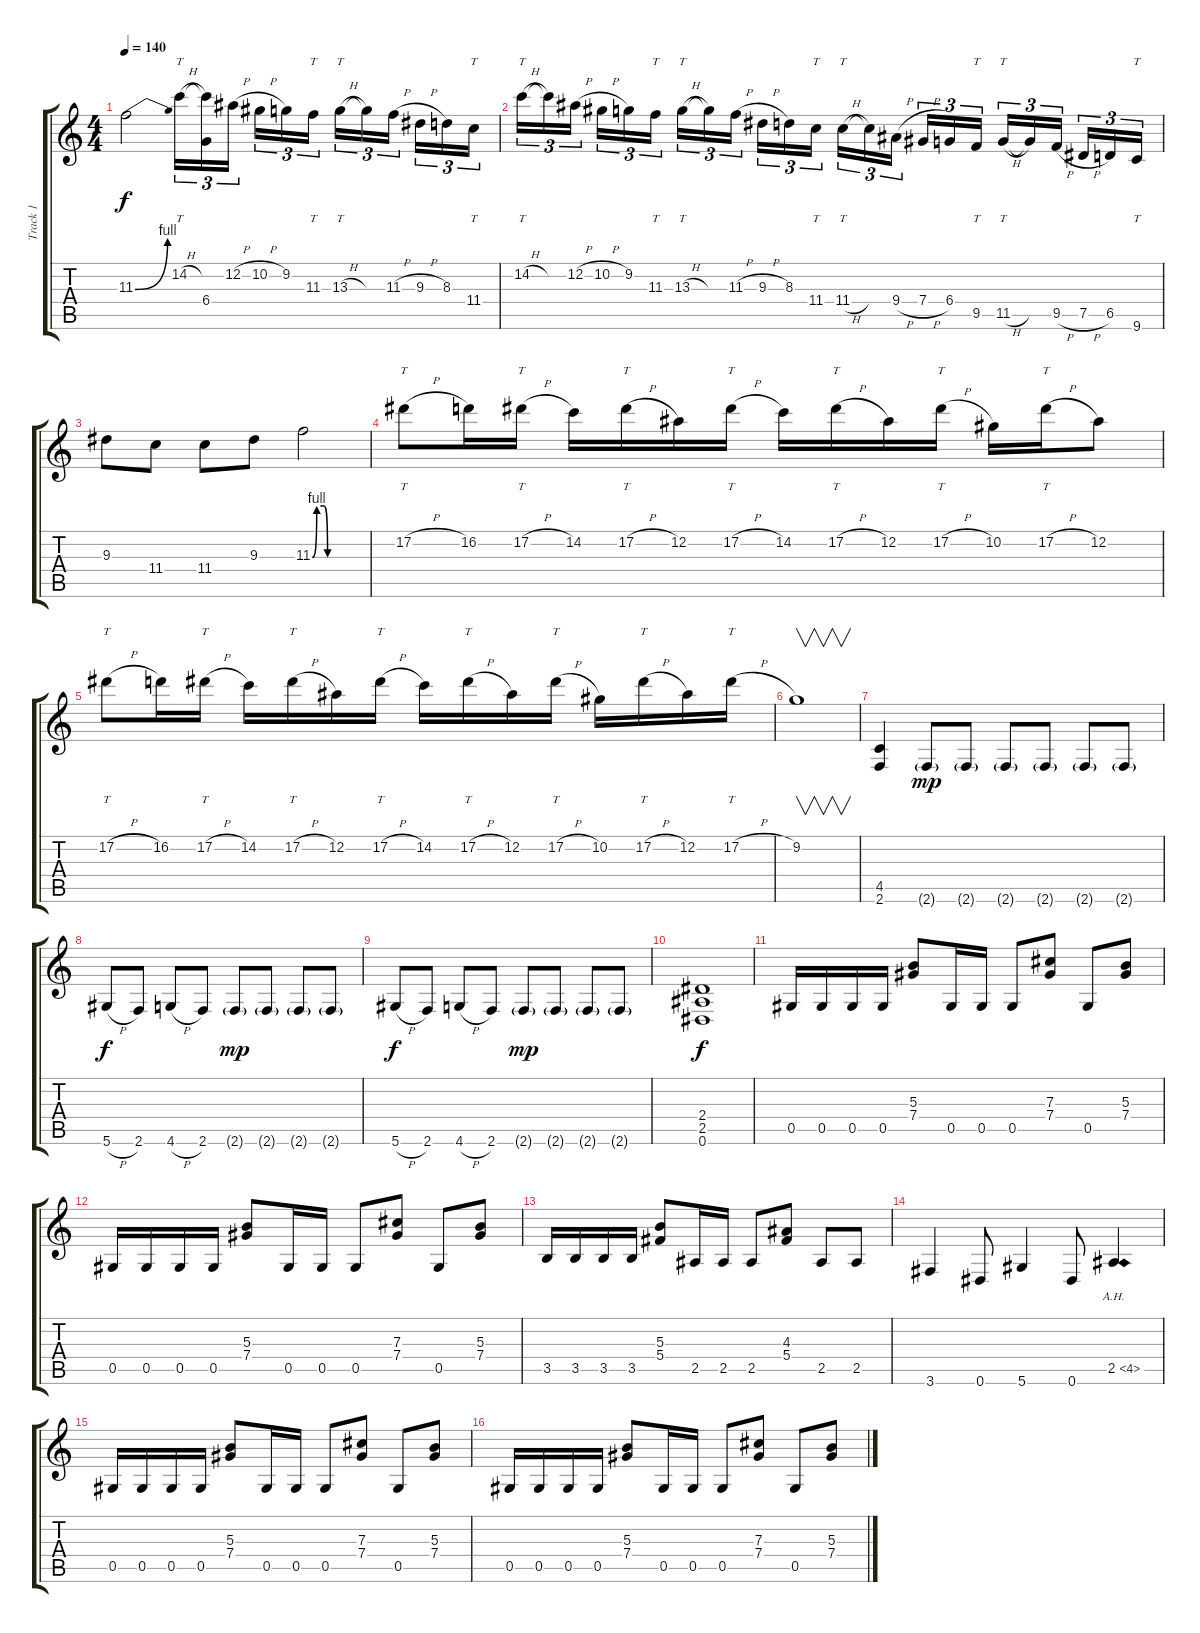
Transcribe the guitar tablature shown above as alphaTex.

\track ("Track 1" "Track 1") {instrument distortionguitar}
\staff {score tabs}
\tuning (Eb4 Bb3 Gb3 Db3 Ab2 Eb2) {hide}
\ts (4 4)
\tempo 140
\clef g2
\ks c
11.3{be (bend 0 0 60 4)}.2{dy f} 14.2{h}.16{tt tu (3 2)} (14.2{t} 6.4{t}).16{tu (3 2)} 12.2{h}.16{tu (3 2)} 10.2{h}.16{tu (3 2)} 9.2.16{tu (3 2)} 11.3.16{tt tu (3 2)} 13.3{h}.16{tt tu (3 2)} 13.3{t}.16{tu (3 2)} 11.3{h}.16{tu (3 2)} 9.3{h}.16{tu (3 2)} 8.3.16{tu (3 2)} 11.4.16{tt tu (3 2)} |
14.2{h}.16{tt tu (3 2)} 14.2{t}.16{tu (3 2)} 12.2{h}.16{tu (3 2)} 10.2{h}.16{tu (3 2)} 9.2.16{tu (3 2)} 11.3.16{tt tu (3 2)} 13.3{h}.16{tt tu (3 2)} 13.3{t}.16{tu (3 2)} 11.3{h}.16{tu (3 2)} 9.3{h}.16{tu (3 2)} 8.3.16{tu (3 2)} 11.4.16{tt tu (3 2)} 11.4{h}.16{tt tu (3 2)} 11.4{t}.16{tu (3 2)} 9.4{h}.16{tu (3 2)} 7.4{h}.16{tu (3 2)} 6.4.16{tu (3 2)} 9.5.16{tt tu (3 2)} 11.5{h}.16{tt tu (3 2)} 11.5{t}.16{tu (3 2)} 9.5{h}.16{tu (3 2)} 7.5{h}.16{tu (3 2)} 6.5.16{tu (3 2)} 9.6.16{tt tu (3 2)} |
9.3.8 11.4.8 11.4.8 9.3.8 11.3{be (custom 0 0 5 4 13 4 17 0 30 0 45 0 60 0)}.2 |
17.2{h}.8{tt} 16.2.16 17.2{h}.16{tt} 14.2.16 17.2{h}.16{tt} 12.2.16 17.2{h}.16{tt} 14.2.16 17.2{h}.16{tt} 12.2.16 17.2{h}.16{tt} 10.2.16 17.2{h}.16{tt} 12.2.8 |
17.2{h}.8{tt} 16.2.16 17.2{h}.16{tt} 14.2.16 17.2{h}.16{tt} 12.2.16 17.2{h}.16{tt} 14.2.16 17.2{h}.16{tt} 12.2.16 17.2{h}.16{tt} 10.2.16 17.2{h}.16{tt} 12.2.16 17.2{h}.16{tt} |
9.2.1{v} |
(4.5 2.6).4 2.6{g}.8{dy mp} 2.6{g}.8 2.6{g}.8 2.6{g}.8 2.6{g}.8 2.6{g}.8 |
5.6{h}.8{dy f} 2.6.8 4.6{h}.8 2.6.8 2.6{g}.8{dy mp} 2.6{g}.8 2.6{g}.8 2.6{g}.8 |
5.6{h}.8{dy f} 2.6.8 4.6{h}.8 2.6.8 2.6{g}.8{dy mp} 2.6{g}.8 2.6{g}.8 2.6{g}.8 |
(2.4 2.5 0.6).1{dy f} |
0.5.16 0.5.16 0.5.16 0.5.16 (5.3 7.4).8 0.5.16 0.5.16 0.5.8 (7.3 7.4).8 0.5.8 (5.3 7.4).8 |
0.5.16 0.5.16 0.5.16 0.5.16 (5.3 7.4).8 0.5.16 0.5.16 0.5.8 (7.3 7.4).8 0.5.8 (5.3 7.4).8 |
3.5.16 3.5.16 3.5.16 3.5.16 (5.3 5.4).8 2.5.16 2.5.16 2.5.8 (4.3 5.4).8 2.5.8 2.5.8 |
3.6.4 0.6.8 5.6.4 0.6.8 2.5{ah 2}.4 |
0.5.16 0.5.16 0.5.16 0.5.16 (5.3 7.4).8 0.5.16 0.5.16 0.5.8 (7.3 7.4).8 0.5.8 (5.3 7.4).8 |
0.5.16 0.5.16 0.5.16 0.5.16 (5.3 7.4).8 0.5.16 0.5.16 0.5.8 (7.3 7.4).8 0.5.8 (5.3 7.4).8
